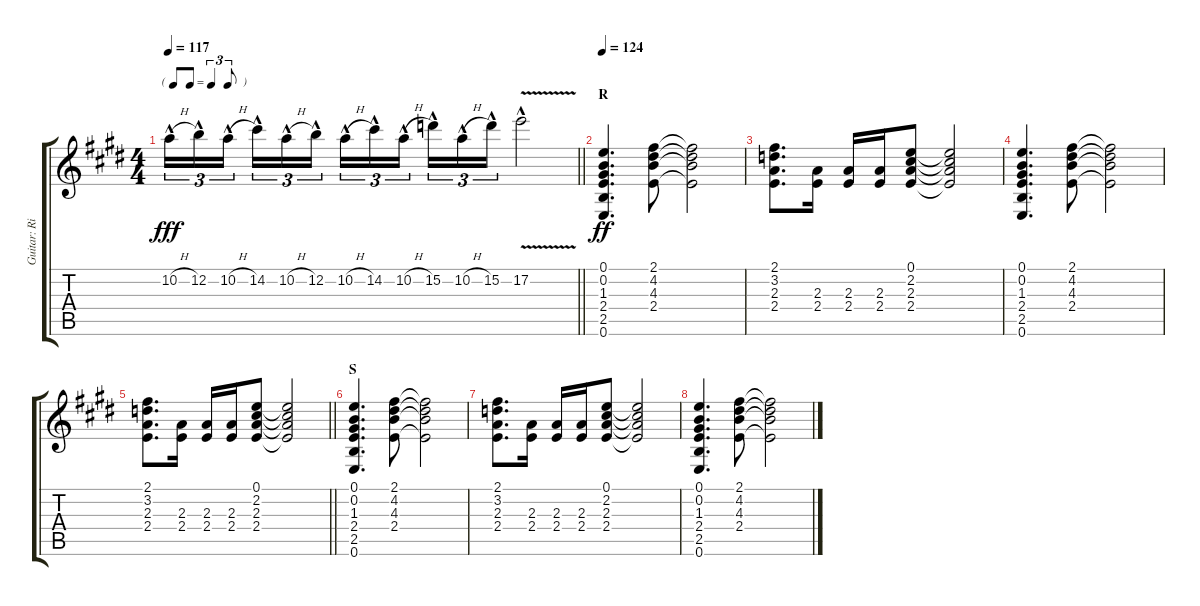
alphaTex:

\track ("Guitar: Rik" "Guitar: Ri") {instrument electricguitarclean}
\staff {score tabs}
\tuning (E4 B3 G3 D3 A2 E2) {hide}
\ts (4 4)
\tf triplet8th
\tempo 117
\clef g2
\barLineRight lightlight
\ks e
10.2{h hac}.16{tu (3 2) dy fff instrument distortionguitar} 12.2{hac}.16{tu (3 2)} 10.2{h hac}.16{tu (3 2) beam splitsecondary} 14.2{hac}.16{tu (3 2)} 10.2{h hac}.16{tu (3 2)} 12.2{hac}.16{tu (3 2)} 10.2{h hac}.16{tu (3 2)} 14.2{hac}.16{tu (3 2)} 10.2{h hac}.16{tu (3 2) beam splitsecondary} 15.2{hac}.16{tu (3 2)} 10.2{h hac}.16{tu (3 2)} 15.2{hac}.16{tu (3 2)} 17.2{v hac}.2 |
\section ("" "R")
\tempo 124
(0.1 0.2 1.3 2.4 2.5 0.6).4{d dy ff} (2.1 4.2 4.3 2.4).8 (2.1{t} 4.2{t} 4.3{t} 2.4{t}).2 |
(2.1 3.2 2.3 2.4).8{d} (2.3 2.4).16 (2.3 2.4).16 (2.3 2.4).16 (0.1 2.2 2.3 2.4).8 (0.1{t} 2.2{t} 2.3{t} 2.4{t}).2 |
(0.1 0.2 1.3 2.4 2.5 0.6).4{d} (2.1 4.2 4.3 2.4).8 (2.1{t} 4.2{t} 4.3{t} 2.4{t}).2 |
\barLineRight lightlight
(2.1 3.2 2.3 2.4).8{d} (2.3 2.4).16 (2.3 2.4).16 (2.3 2.4).16 (0.1 2.2 2.3 2.4).8 (0.1{t} 2.2{t} 2.3{t} 2.4{t}).2 |
\section ("" "S")
(0.1 0.2 1.3 2.4 2.5 0.6).4{d volume 10} (2.1 4.2 4.3 2.4).8 (2.1{t} 4.2{t} 4.3{t} 2.4{t}).2 |
(2.1 3.2 2.3 2.4).8{d} (2.3 2.4).16 (2.3 2.4).16 (2.3 2.4).16 (0.1 2.2 2.3 2.4).8 (0.1{t} 2.2{t} 2.3{t} 2.4{t}).2 |
(0.1 0.2 1.3 2.4 2.5 0.6).4{d} (2.1 4.2 4.3 2.4).8 (2.1{t} 4.2{t} 4.3{t} 2.4{t}).2
